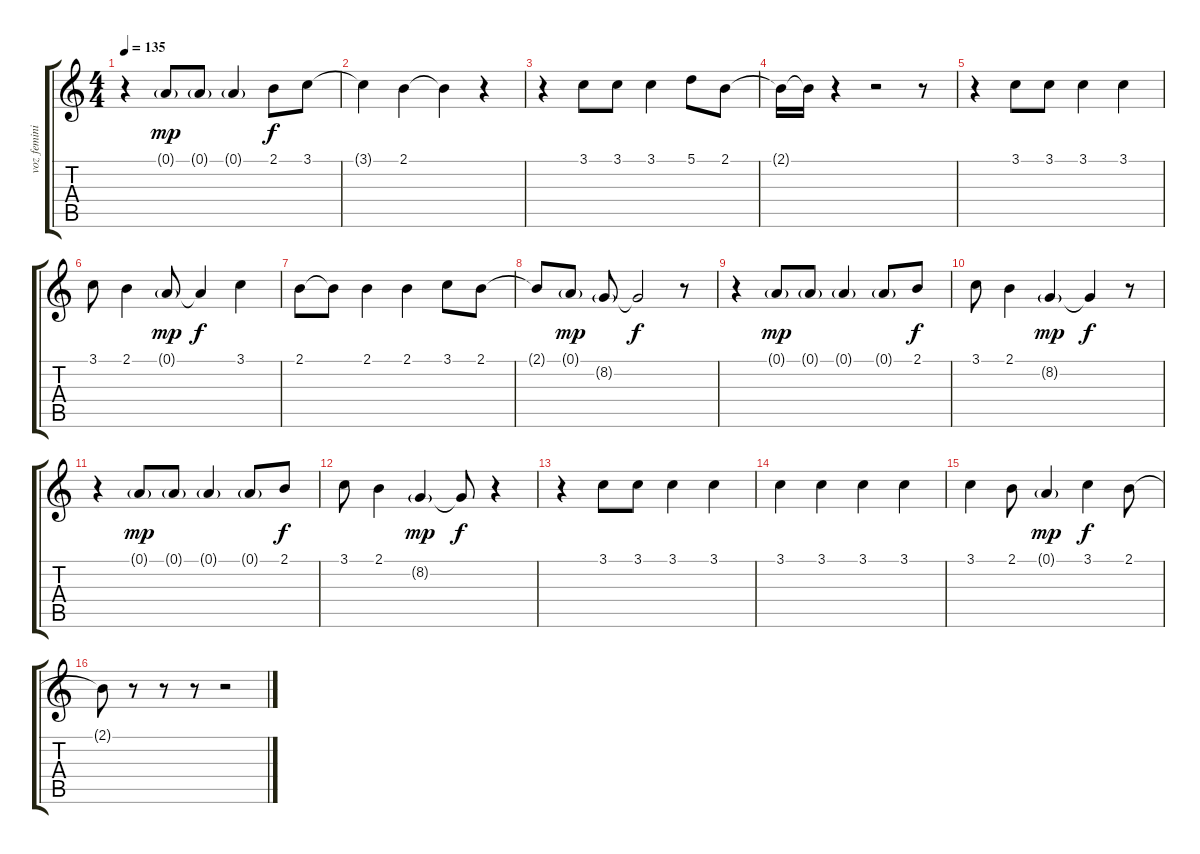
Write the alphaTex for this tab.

\track ("voz feminina" "voz femini") {instrument clarinet}
\staff {score tabs}
\tuning (A4 B3 G3 D3 A2 E2) {hide}
\ts (4 4)
\tempo 135
\clef g2
\ks c
r.4{dy mp} 0.1{g}.8 0.1{g}.8 0.1{g}.4 2.1.8{dy f} 3.1.8 |
3.1{t}.4 2.1.4 2.1{t}.4 r.4 |
r.4 3.1.8 3.1.8 3.1.4 5.1.8 2.1.8 |
2.1{t}.16 2.1{t}.16 r.4 r.2 r.8 |
r.4 3.1.8 3.1.8 3.1.4 3.1.4 |
3.1.8 2.1.4 0.1{g}.8{dy mp} 0.1{t}.4{dy f} 3.1.4 |
2.1.8 2.1{t}.8 2.1.4 2.1.4 3.1.8 2.1.8 |
2.1{t}.8 0.1{g}.8{dy mp} 8.2{g}.8 8.2{t}.2{dy f} r.8 |
r.4 0.1{g}.8{dy mp} 0.1{g}.8 0.1{g}.4 0.1{g}.8 2.1.8{dy f} |
3.1.8 2.1.4 8.2{g}.4{dy mp} 8.2{t}.4{dy f} r.8 |
r.4 0.1{g}.8{dy mp} 0.1{g}.8 0.1{g}.4 0.1{g}.8 2.1.8{dy f} |
3.1.8 2.1.4 8.2{g}.4{dy mp} 8.2{t}.8{dy f} r.4 |
r.4 3.1.8 3.1.8 3.1.4 3.1.4 |
3.1.4 3.1.4 3.1.4 3.1.4 |
3.1.4 2.1.8 0.1{g}.4{dy mp} 3.1.4{dy f} 2.1.8 |
2.1{t}.8 r.8 r.8 r.8 r.2
